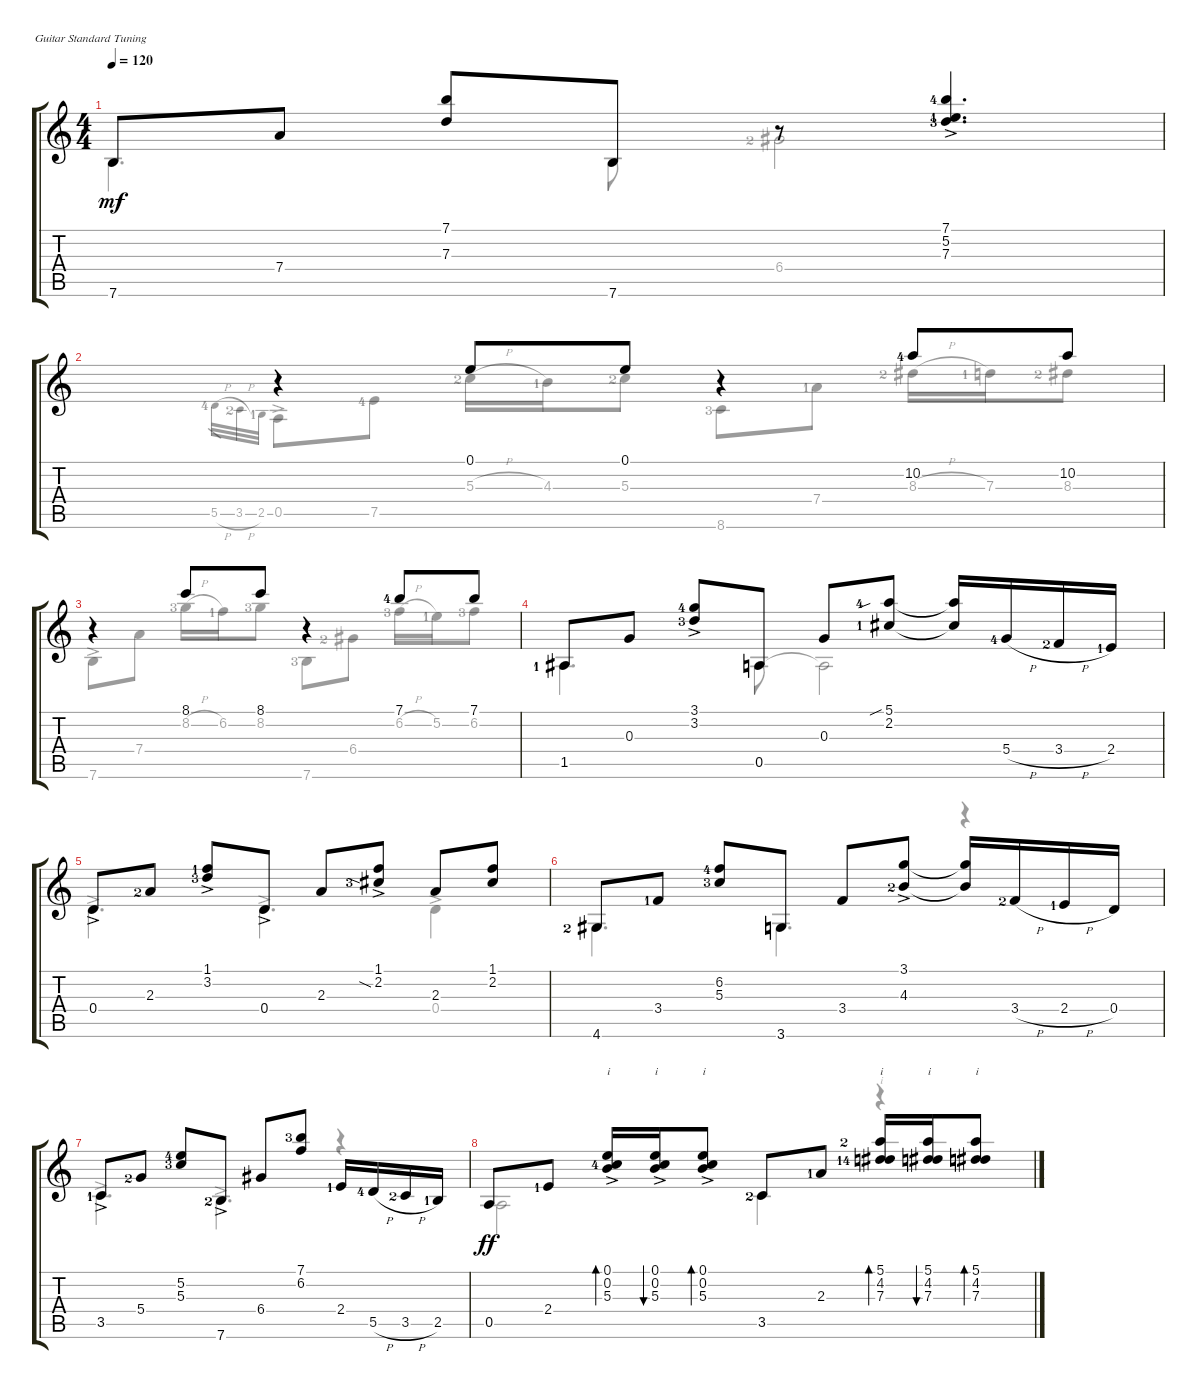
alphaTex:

\defaultSystemsLayout 4
\bracketExtendMode groupsimilarinstruments
\firstSystemTrackNameOrientation horizontal
\otherSystemsTrackNameOrientation horizontal
\track "" {instrument acousticguitarsteel}
\staff {score tabs}
\tuning (E4 B3 G3 D3 A2 E2)
\voice
\ts (4 4)
\tempo 120
\clef g2
\ks c
7.6.8{dy mf} 7.4.8 (7.3 7.1).8 7.6.8 r.8 (7.1{ac lf 5} 5.2{ac lf 2} 7.3{ac lf 4}).4{d} |
r.4 0.1.8 0.1.8 r.4 10.2{lf 5}.8 10.2.8 |
r.4 8.1.8 8.1.8 r.4 7.1{lf 5}.8 7.1.8 |
1.5{lf 2}.8 0.3.8 (3.1{lf 5} 3.2{ac lf 4}).8 0.5.8 0.3.8 (5.1{sib lf 5} 2.2{lf 2}).8 (5.1{t} 2.2{t}).16 5.4{h lf 5}.16 3.4{h lf 3}.16 2.4{lf 2}.16 |
0.4{ac}.8 2.3{lf 3}.8 (1.1{lf 2} 3.2{ac lf 4}).8 0.4{ac}.8 2.3.8 (1.1 2.2{sia ac lf 4}).8 2.3.8 (1.1 2.2).8 |
4.6{lf 3}.8 3.4{lf 2}.8 (6.2{lf 5} 5.3{lf 4}).8 3.6.8 3.4.8 (3.1 4.3{ac lf 3}).8 (4.3{t} 3.1{t}).16 3.4{h lf 3}.16 2.4{h lf 2}.16 0.4.16 |
3.5{ac lf 2}.8 5.4{lf 3}.8 (5.2{lf 5} 5.3{lf 4}).8 7.6{ac lf 3}.8 6.4.8 (7.1{lf 4} 6.2).8 2.4{lf 2}.16 5.5{h lf 5}.16 3.5{h lf 3}.16 2.5{lf 2}.16 |
0.5.8{dy ff} 2.4{lf 2}.8 (0.1{ac} 0.2 5.3{lf 5}).16{bd 30 txt "i"} (5.3 0.2 0.1{ac}).16{bu 30 txt "i"} (5.3 0.2 0.1{ac}).8{bd 30 txt "i"} 3.5{lf 3}.8 2.3{lf 2}.8 (5.1{lf 3} 4.2{lf 2} 7.3{lf 5}).16{bd 30 txt "i"} (5.1 4.2 7.3).16{bu 30 txt "i"} (5.1 4.2 7.3).8{bd 30 txt "i"}
\voice
\clef g2
\ottava regular
\simile none
\ks c
7.6.4{d dy mf} 7.6.8 6.4{lf 3}.2 |
5.5{h lf 5}.32{gr} 3.5{h lf 3}.32{gr} 2.5{lf 2}.32{gr} 0.5{ac}.8 7.5{lf 5}.8 5.3{h lf 3}.16 4.3{lf 2}.16 5.3{lf 3}.8 8.6{lf 4}.8 7.4{lf 2}.8 8.3{h lf 3}.16 7.3{lf 2}.16 8.3{lf 3}.8 |
7.6{ac}.8 7.4.8 8.2{h lf 4}.16 6.2{lf 2}.16 8.2{lf 4}.8 7.6{lf 4}.8 6.4{lf 3}.8 6.2{h lf 4}.16 5.2{lf 2}.16 6.2{lf 4}.8 |
1.5{lf 2}.4{d} 0.5.8 0.5{t}.2 |
0.4{ac}.4{d} 0.4{ac}.4{d} 0.4{ac}.4 |
4.6{lf 3}.4{d} 3.6.4{d} r.4 |
3.5{ac lf 2}.4{d} 7.6{ac lf 3}.4{d} r.4 |
0.5.2 3.5{lf 3}.4 r.4{bd 0 txt "i"}
